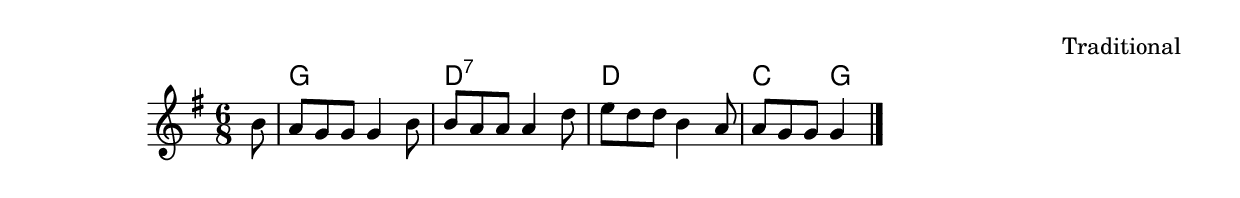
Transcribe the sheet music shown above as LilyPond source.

\version "2.16.0"

\header {
  %title = "The Kerry Recruit"
  composer = "Traditional"
}

global = {
  \time 6/8
  \key g \major
}

chordNames = \chordmode {
  \global
  s8 g1*6/8 d:7 d c1*3/8 g  
}

melody = \relative b' {
  \global
  \partial 8 b8 | 
  a8 g g g4 b8 |   
  b a a a4 d8 |
  e d d b4 a8 |
  a g g g4 \bar "|."  
}

\score {
  <<
    \new ChordNames \chordNames
    \new Staff { \melody }
  >>
  \layout { }
}
